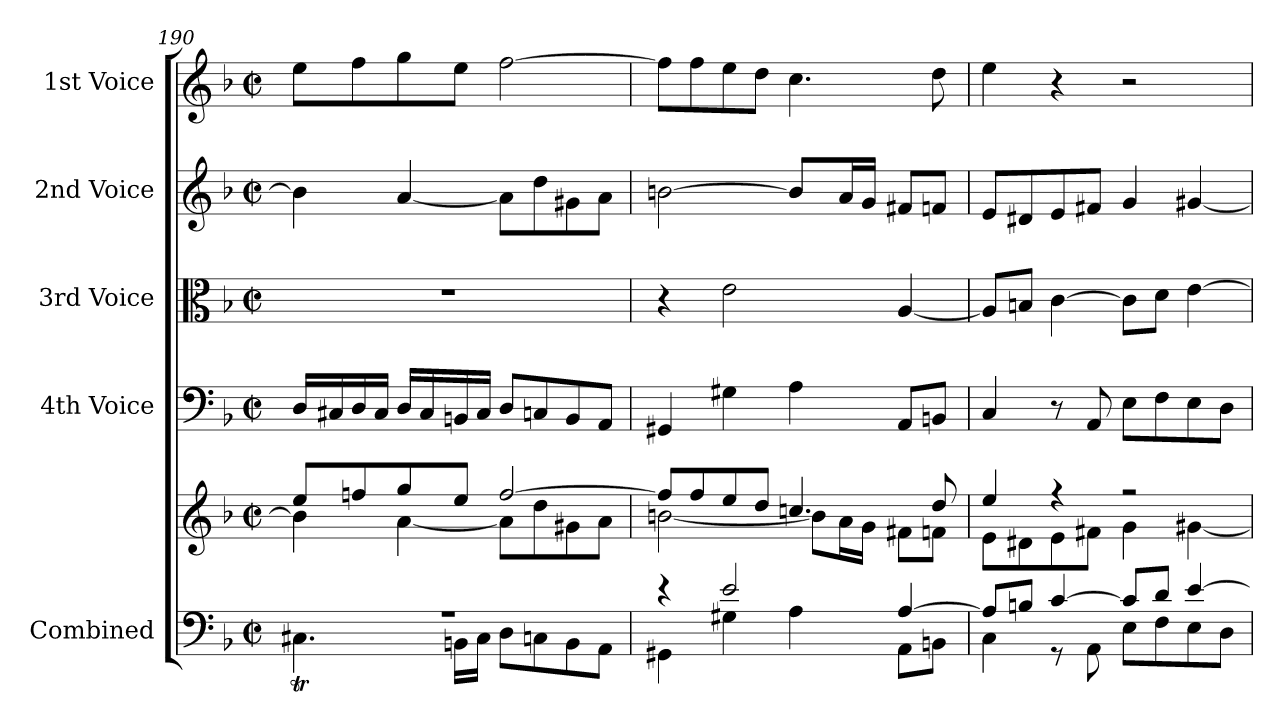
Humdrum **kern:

**kern	**kern	**kern	**kern	**kern	**kern
*part5	*part5	*part4	*part3	*part2	*part1
*staff6	*staff5	*staff4	*staff3	*staff2	*staff1
*I"Combined	*	*I"4th Voice	*I"3rd Voice	*I"2nd Voice	*I"1st Voice
*clefF4	*clefG2	*clefF4	*clefC3	*clefG2	*clefG2
*k[b-]	*k[b-]	*k[b-]	*k[b-]	*k[b-]	*k[b-]
*M2/2	*M2/2	*M2/2	*M2/2	*M2/2	*M2/2
*met(c|)	*met(c|)	*met(c|)	*met(c|)	*met(c|)	*met(c|)
=190	=190	=190	=190	=190	=190
*^	*^	*	*	*	*
1r	4.C#Xt\	8ee/L	4b-\]	16D/LL	1r	4b-\]	8ee\L
.	.	.	.	16C#X/	.	.	.
.	.	8ffn/	.	16D/	.	.	8ff\
.	.	.	.	16C#/JJ	.	.	.
.	.	8gg/	[4a\	16D/LL	.	[4a/	8gg\
.	.	.	.	16C#/	.	.	.
.	16BBn\LL	8ee/J	.	16BBn/	.	.	8ee\J
.	16C#\JJ	.	.	16C#/JJ	.	.	.
.	8D\L	[2ff/	8a\L]	8D/L	.	8a\L]	[2ff\
.	8Cn\	.	8dd\	8Cn/	.	8dd\	.
.	8BB\	.	8g#X\	8BB/	.	8g#X\	.
.	8AA\J	.	8a\J	8AA/J	.	8a\J	.
=191	=191	=191	=191	=191	=191	=191	=191
4r	4GG#X\	8ff/L]	[2bn\	4GG#X/	4r	[2bn\	8ff\L]
.	.	8ff/	.	.	.	.	8ff\
2e/	4G#X\	8ee/	.	4G#X\	2e\	.	8ee\
.	.	8dd/J	.	.	.	.	8dd\J
.	4A\	4.ccn/	8b\L]	4A\	.	8b/L]	4.cc\
.	.	.	16a\L	.	.	16a/L	.
.	.	.	16g\JJ	.	.	16g/JJ	.
[4A/	8AA\L	.	8f#X\L	8AA/L	[4A/	8f#X/L	.
.	8BBn\J	8dd/	8fn\J	8BBn/J	.	8fn/J	8dd\
!!LO:LB:g=z
=192	=192	=192	=192	=192	=192	=192	=192
8A/L]	4C\	4ee/	8e\L	4C/	8A/L]	8e/L	4ee\
8Bn/J	.	.	8d#X\	.	8Bn/J	8d#X/	.
[4c/	8r	4r	8e\	8r	[4c\	8e/	4r
.	8AA\	.	8f#X\J	8AA/	.	8f#X/J	.
8c/L]	8E\L	2r	4g\	8E\L	8c\L]	4g/	2r
8d/J	8F\	.	.	8F\	8d\J	.	.
[4e/	8E\	.	[4g#X\	8E\	[4e\	[4g#X/	.
.	8D\J	.	.	8D\J	.	.	.
*v	*v	*	*	*	*	*	*
*	*v	*v	*	*	*	*
=	=	=	=	=	=
*-	*-	*-	*-	*-	*-
